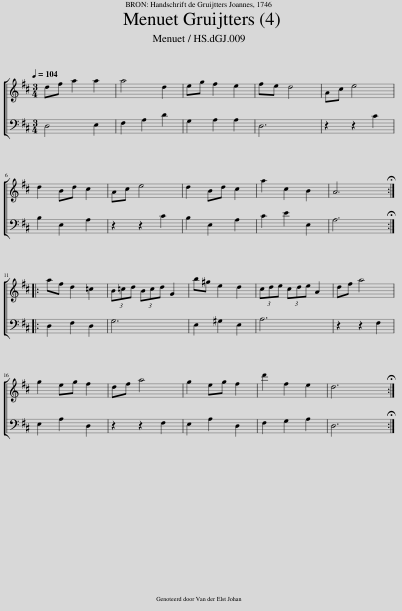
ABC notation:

X:1
%%score [ 1 2 ]
L:1/8
Q:1/4=104
M:3/4
I:linebreak $
K:D
V:1 treble
V:2 bass
V:1
 df a2 a2 | a4 d2 | eg f2 e2 | fe d4 | Ac e4 |$ %5
 d2 Bd c2 | Ac e4 | d2 Bd c2 | a2 c2 B2 | A6 ::$ %10
 af d2 =c2 | (3B=cd (3Bcd G2 | b^g e2 d2 | (3cde (3cde A2 | df a4 |$ %15
 g2 eg f2 | df a4 | g2 eg f2 | d'2 f2 e2 | d6 :| %20
V:2
 D,4 E,2 | F,2 A,2 D2 | G,2 A,2 A,2 | D,6 | z2 z2 C2 |$ %5
 B,2 E,2 A,2 | z2 z2 C2 | B,2 E,2 A,2 | C2 E2 E,2 | A,6 ::$ %10
 D,2 F,2 D,2 | G,6 | E,2 ^G,2 E,2 | A,6 | z2 z2 F,2 |$ %15
 E,2 A,2 D,2 | z2 z2 F,2 | E,2 A,2 D,2 | F,2 G,2 A,2 | D,6 :| %20
